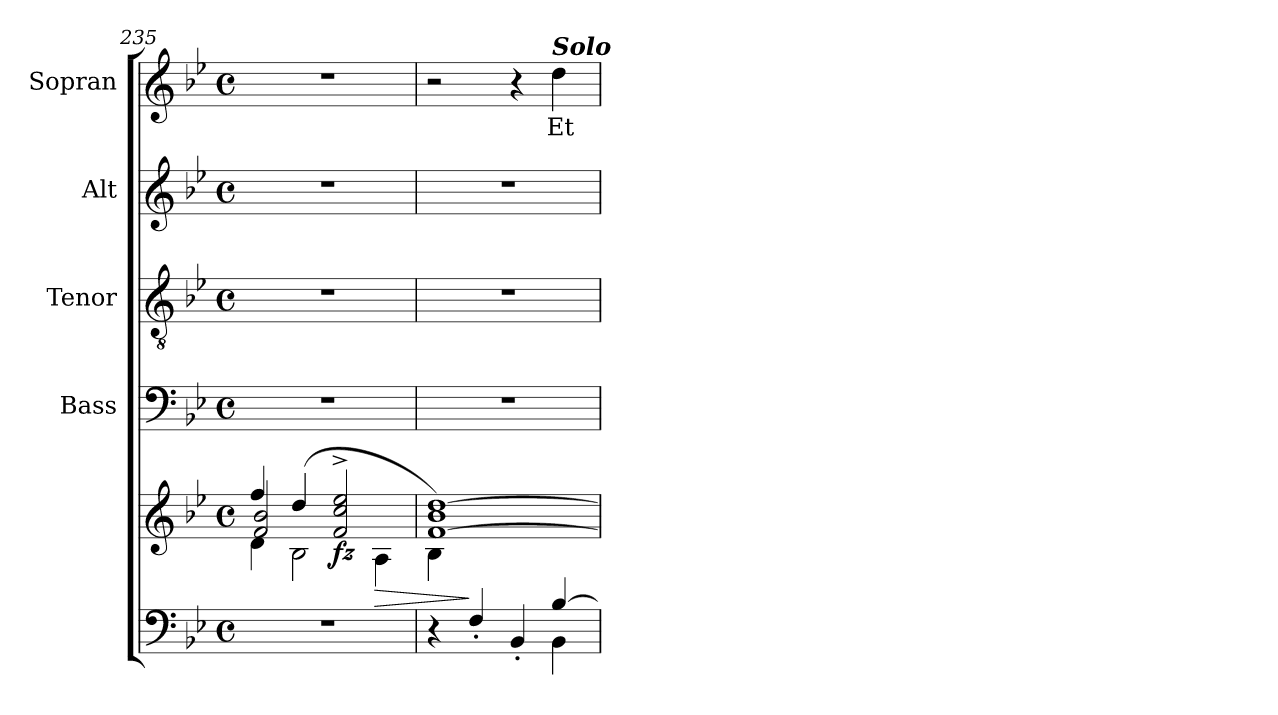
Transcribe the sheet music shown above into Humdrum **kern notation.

**kern	**kern	**dynam	**kern	**kern	**kern	**kern	**text
*part5	*part5	*part5	*part4	*part3	*part2	*part1	*part1
*staff6	*staff5	*staff5/6	*staff4	*staff3	*staff2	*staff1	*staff1
*	*	*	*I"Bass	*I"Tenor	*I"Alt	*I"Sopran	*
*	*	*	*I'B.	*I'T.	*I'A.	*I'S.	*
*clefF4	*clefG2	*	*clefF4	*clefGv2	*clefG2	*clefG2	*
*k[b-e-]	*k[b-e-]	*	*k[b-e-]	*k[b-e-]	*k[b-e-]	*k[b-e-]	*
*B-:	*B-:	*	*B-:	*B-:	*B-:	*B-:	*
*M4/4	*M4/4	*	*M4/4	*M4/4	*M4/4	*M4/4	*
*met(c)	*met(c)	*	*met(c)	*met(c)	*met(c)	*met(c)	*
=235	=235	=235	=235	=235	=235	=235	=235
*	*^	*	*	*	*	*	*
*	*	*^	*	*	*	*	*	*
1r	4ff/	4d\	2f/ 2b-/	.	1r	1r	1r	1r	.
.	(4dd/	2B-\	.	.	.	.	.	.	.
!	!	!	!	!LO:DY:b	!	!	!	!	!
.	2f/^< 2cc/^< 2ee-/^<	.	2ryy	fz	.	.	.	.	.
!	!	!	!	!LO:HP:b	!	!	!	!	!
.	.	4A\	.	>	.	.	.	.	.
*	*	*v	*v	*	*	*	*	*	*
!!LO:PB:g=z
=236	=236	=236	=236	=236	=236	=236	=236	=236
*^	*	*	*	*	*	*	*	*
4r	2.ryy	[>1f 1b- [>1dd)	4B-\	.	1r	1r	1r	2r	.
4F'</	.	.	2.ryy	]	.	.	.	.	.
4BB-'</	.	.	.	.	.	.	.	4r	.
!	!	!	!	!	!	!	!	!LO:TX:a:Bi:t=Solo	!
!	!	!	!	!	!	!	!	!	!LO:LY:b
[>4B-/	4BB-\	.	.	.	.	.	.	4dd\	Et
*v	*v	*	*	*	*	*	*	*	*
*	*v	*v	*	*	*	*	*	*
=	=	=	=	=	=	=	=
*-	*-	*-	*-	*-	*-	*-	*-
